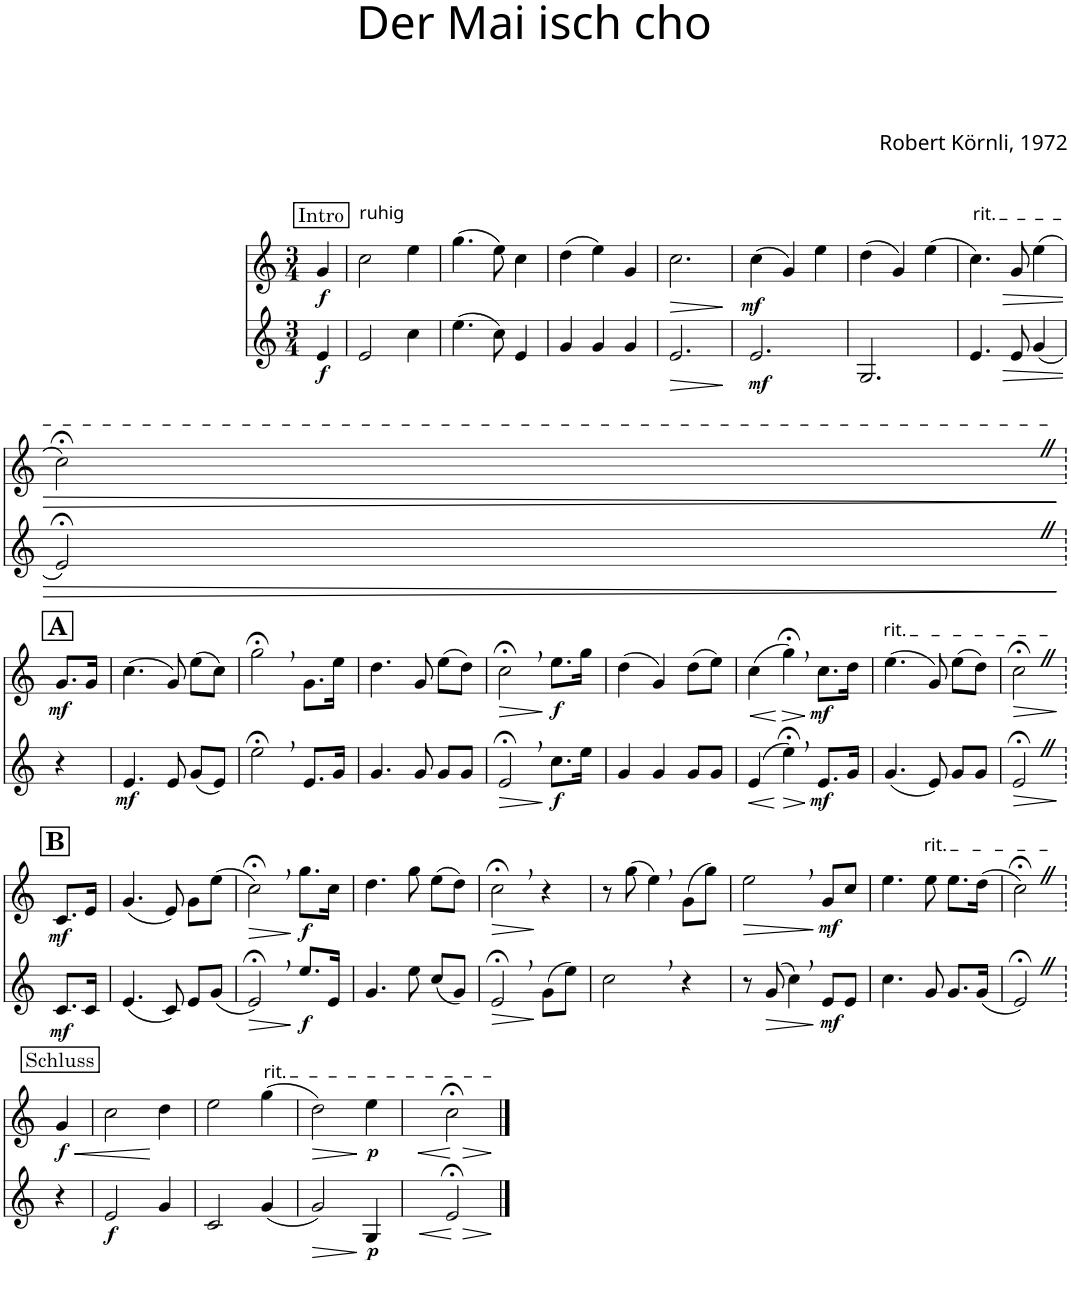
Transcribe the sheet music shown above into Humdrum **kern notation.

**kern	**dynam	**kern	**dynam
*part2	*part2	*part1	*part1
*staff2	*staff2	*staff1	*staff1
*I"Alphorn	*	*I"Alphorn	*
*clefG2	*	*clefG2	*
*Trd4c6	*	*Trd4c6	*
*k[]	*	*k[]	*
*M3/4	*	*M3/4	*
!!LO:REH:place=s1:a:cj:fs=11:t=Intro
=	=	=	=
!	!	!LO:TX:a:t=ruhig	!
!	!LO:DY:b	!	!LO:DY:b
4e/	f	4g/	f
.	.	.	]
=1	=1	=1	=1
2e/	.	2cc\	.
4cc\	.	4ee\	.
=2	=2	=2	=2
(4.ee\	.	(4.gg\	.
8cc\)	.	8ee\)	.
4e/	.	4cc\	.
=3	=3	=3	=3
4g/	.	(4dd\	.
4g/	.	4ee\)	.
4g/	.	4g/	.
=4	=4	=4	=4
!	!LO:HP:b	!	!LO:HP:b
2.e/	>	2.cc\	>
.	]	.	]
=5	=5	=5	=5
!	!LO:DY:b	!	!LO:DY:b
2.e/	mf	(4cc\	mf
.	.	4g/)	.
.	.	4ee\	.
=6	=6	=6	=6
2.G/	.	(4dd\	.
.	.	4g/)	.
.	.	(4ee\	.
=7	=7	=7	=7
!	!	!LO:TX:a:t=rit.	!
4.e/	.	4.cc\)	.
!	!LO:HP:b	!	!LO:HP:b
8e/	>	8g/	>
(4g/	.	(4ee\	.
!!LO:LB:g=z
=8	=8	=8	=8
2e;<Z/)	.	2cc;<Z\)	.
.	]	.	]
!!LO:LB:g=z
=8X1	=8X1	=8X1	=8X1
!!LO:REH:place=s1:a:B:cj:fs=14:t=A
!	!	!	!LO:DY:b
4r	.	8.g/L	mf
.	.	16g/Jk	.
=9	=9	=9	=9
!	!LO:DY:b	!	!
4.e/	mf	(4.cc\	.
8e/	.	8g/)	.
(8g/L	.	(8ee\L	.
8e/J)	.	8cc\J)	.
=10	=10	=10	=10
2ee;<,\	.	2gg;<,\	.
8.e/L	.	8.g\L	.
16g/Jk	.	16ee\Jk	.
=11	=11	=11	=11
4.g/	.	4.dd\	.
8g/	.	8g/	.
8g/L	.	(8ee\L	.
8g/J	.	8dd\J)	.
=12	=12	=12	=12
!	!LO:HP:b	!	!LO:HP:b
2e;<,/	>	2cc;<,\	>
!	!LO:DY:n=1:b	!	!LO:DY:n=1:b
8.cc\L	] f	8.ee\L	] f
16ee\Jk	.	16gg\Jk	.
=13	=13	=13	=13
4g/	.	(4dd\	.
4g/	.	4g/)	.
8g/L	.	(8dd\L	.
8g/J	.	8ee\J)	.
=14	=14	=14	=14
!	!LO:HP:b	!	!LO:HP:b
(4e/	<	(4cc\	<
!	!LO:HP:n=1:b	!	!LO:HP:n=1:b
4ee;<,\)	[ >	4gg;<,\)	[ >
!	!LO:DY:n=1:b	!	!LO:DY:n=1:b
8.e/L	] mf	8.cc\L	] mf
16g/Jk	.	16dd\Jk	.
=15	=15	=15	=15
!	!	!LO:TX:a:t=rit.	!
(4.g/	.	(4.ee\	.
8e/)	.	8g/)	.
8g/L	.	(8ee\L	.
8g/J	.	8dd\J)	.
=16	=16	=16	=16
!	!LO:HP:b	!	!LO:HP:b
2e;<Z/	>	2cc;<Z\	>
.	]	.	]
!!LO:LB:g=z
=16X2	=16X2	=16X2	=16X2
!!LO:REH:place=s1:a:B:cj:fs=14:t=B
!	!LO:DY:b	!	!LO:DY:b
8.c/L	mf	8.c/L	mf
16c/Jk	.	16e/Jk	.
=17	=17	=17	=17
(4.e/	.	(4.g/	.
8c/)	.	8e/)	.
8e/L	.	8g\L	.
(8g/J	.	(8ee\J	.
=18	=18	=18	=18
!	!LO:HP:b	!	!LO:HP:b
2e;<,/)	>	2cc;<,\)	>
!	!LO:DY:n=1:b	!	!LO:DY:n=1:b
8.ee/L	] f	8.gg\L	] f
16e/Jk	.	16cc\Jk	.
=19	=19	=19	=19
4.g/	.	4.dd\	.
8ee\	.	8gg\	.
(8cc/L	.	(8ee\L	.
8g/J)	.	8dd\J)	.
=20	=20	=20	=20
!	!LO:HP:b	!	!LO:HP:b
2e;<,/	>	2cc;<,\	>
(8g\L	]	4r	]
8ee\J)	.	.	.
=21	=21	=21	=21
2cc,\	.	8r	.
.	.	(8gg\	.
.	.	4ee,\)	.
4r	.	(8g\L	.
.	.	8gg\J)	.
=22	=22	=22	=22
!	!	!	!LO:HP:b
8r	.	2ee,\	>
!	!LO:HP:b	!	!
(8g/	>	.	.
4cc,\)	.	.	.
!	!LO:DY:n=1:b	!	!LO:DY:n=1:b
8e/L	] mf	8g/L	] mf
8e/J	.	8cc/J	.
=23	=23	=23	=23
4.cc\	.	4.ee\	.
!	!	!LO:TX:a:t=rit.	!
8g/	.	8ee\	.
8.g/L	.	8.ee\L	.
(16g/Jk	.	(16dd\Jk	.
=24	=24	=24	=24
2e;<Z/)	.	2cc;<Z\)	.
!!LO:LB:g=z
!!LO:REH:place=s1:a:cj:fs=11:t=Schluss
=24X3	=24X3	=24X3	=24X3
!	!	!	!LO:HP:b
!	!	!	!LO:DY:n=1:b
4r	.	4g/	< f
=25	=25	=25	=25
!	!LO:DY:b	!	!
2e/	f	2cc\	.
4g/	.	4dd\	[
=26	=26	=26	=26
2c/	.	2ee\	.
!	!	!LO:TX:a:t=rit.	!
(4g/	.	(4gg\	.
=27	=27	=27	=27
!	!LO:HP:b	!	!LO:HP:b
2g/)	>	2dd\)	>
!	!LO:DY:n=1:b	!	!LO:DY:n=1:b
4G/	] p	4ee\	] p
=28	=28	=28	=28
!	!LO:HP:b	!	!
!	!LO:HP:n=1:b	!	!LO:HP:b
!	!	!	!LO:HP:n=1:b
2e;</	< >	2cc;<\	< >
.	[ ]	.	[
==	==	==	==
*-	*-	*-	*-
